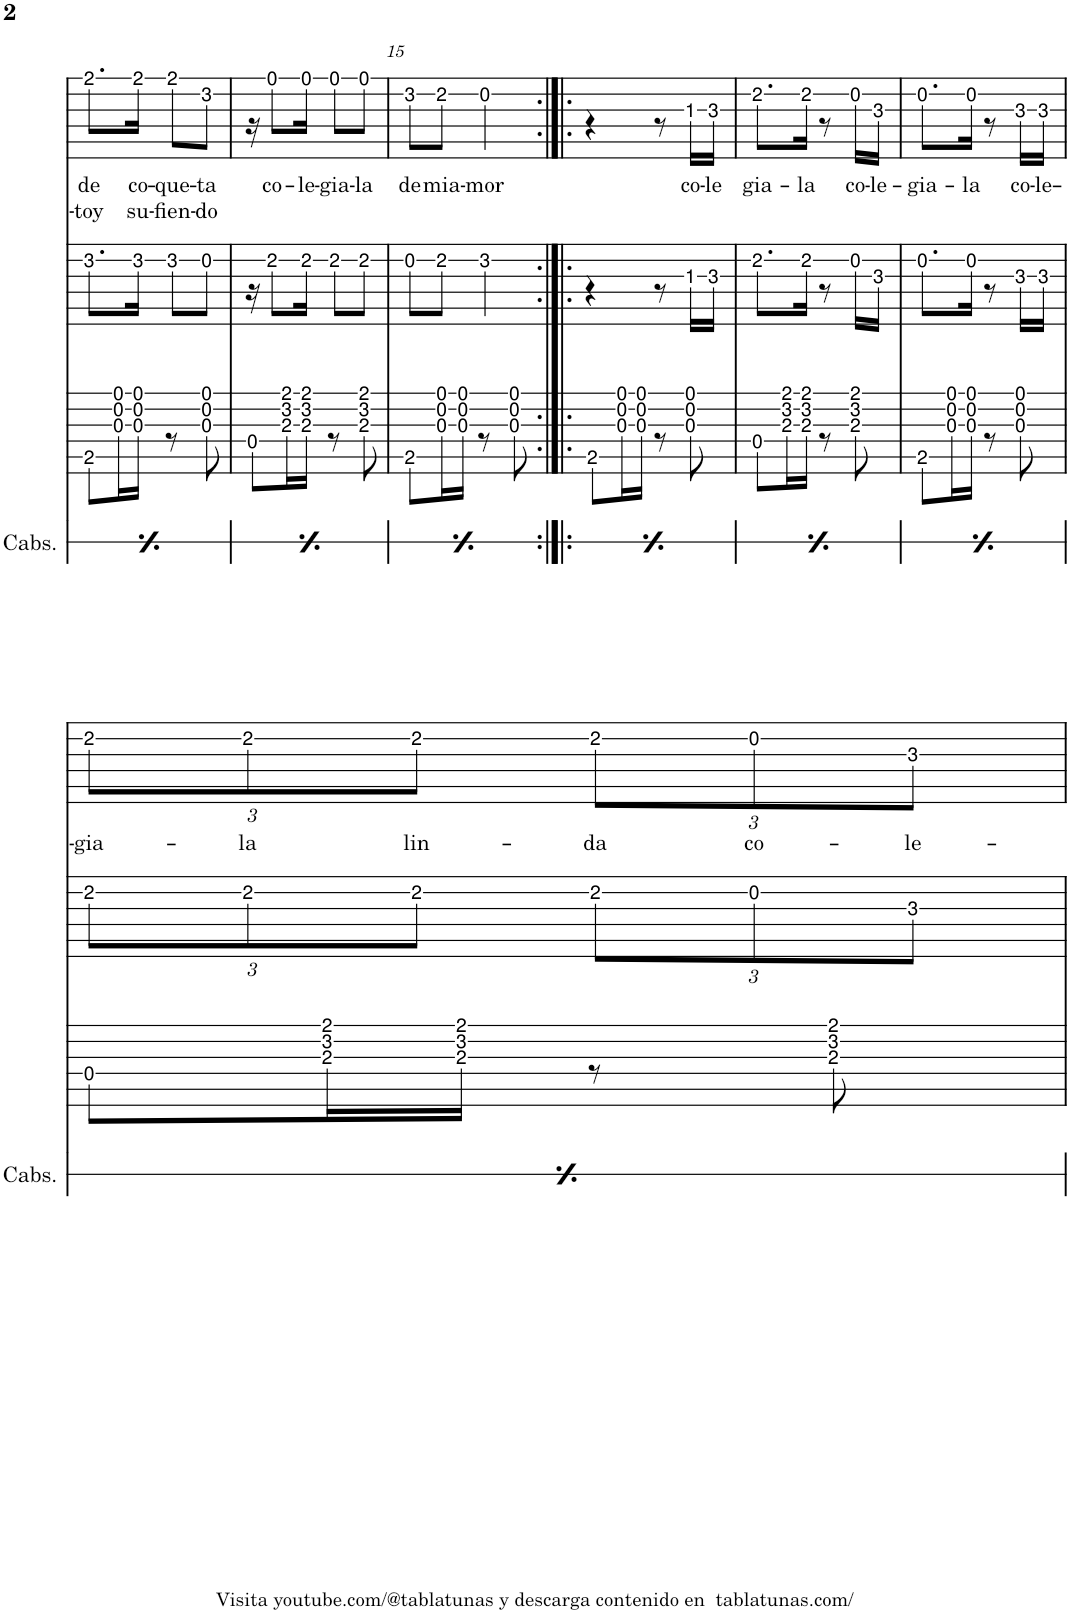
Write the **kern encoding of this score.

**kern	**kern	**kern	**kern	**text	**text
*part4	*part3	*part2	*part1	*part1	*part1
*staff4	*staff3	*staff2	*staff1	*staff1	*staff1
*I"Cabasa	*I"Guitarra	*I"Laúd	*I"Bandurria	*	*
*I'Cabs.	*	*	*	*	*
!!LO:PB:g=z
*clefX	*	*	*	*	*
*k[]	*k[f#]	*k[f#]	*k[f#]	*	*
*M2/4	*M2/4	*M2/4	*M2/4	*	*
=13	=13	=13	=13	=13	=13
!	!	!	!	!LO:LY:b	!LO:LY:b
8Re/L	8BB\L	8.g\L	8.bb\L	de	-toy
16Re/L	16G\ 16B\ 16e\L	.	.	.	.
!	!	!	!	!LO:LY:b	!LO:LY:b
16Re/JJ	16G\ 16B\ 16e\JJ	16g\Jk	16bb\Jk	co-	su-
!	!	!	!	!LO:LY:b	!LO:LY:b
8Re/L	8r	8g\L	8bb\L	-que-	-fien-
!	!	!	!	!LO:LY:b	!LO:LY:b
16Re/L	8G\ 8B\ 8e\	8e\J	8gg\J	-ta	-do
16Re/JJ	.	.	.	.	.
=14	=14	=14	=14	=14	=14
8Re/L	8D\L	16r	16r	.	.
!	!	!	!	!LO:LY:b	!
.	.	8f#\L	8aa\L	co-	.
16Re/L	16A\ 16d\ 16f#\L	.	.	.	.
!	!	!	!	!LO:LY:b	!
16Re/JJ	16A\ 16d\ 16f#\JJ	16f#\Jk	16aa\Jk	-le-	.
!	!	!	!	!LO:LY:b	!
8Re/L	8r	8f#\L	8aa\L	-gia-	.
!	!	!	!	!LO:LY:b	!
16Re/L	8A\ 8d\ 8f#\	8f#\J	8aa\J	-la	.
16Re/JJ	.	.	.	.	.
=15	=15	=15	=15	=15	=15
!	!	!	!	!LO:LY:b	!
8Re/L	8BB\L	8e\L	8gg\L	de	.
!	!	!	!	!LO:LY:b	!
16Re/L	16G\ 16B\ 16e\L	8f#\J	8ff#\J	mia-	.
16Re/JJ	16G\ 16B\ 16e\JJ	.	.	.	.
!	!	!	!	!LO:LY:b	!
8Re/L	8r	4g\	4ee\	-mor	.
16Re/L	8G\ 8B\ 8e\	.	.	.	.
16Re/JJ	.	.	.	.	.
=16:|!|:	=16:|!|:	=16:|!|:	=16:|!|:	=16:|!|:	=16:|!|:
8Re/L	8BB\L	4r	4r	.	.
16Re/L	16G\ 16B\ 16e\L	.	.	.	.
16Re/JJ	16G\ 16B\ 16e\JJ	.	.	.	.
8Re/L	8r	8r	8r	.	.
!	!	!	!	!LO:LY:b	!
16Re/L	8G\ 8B\ 8e\	16c\LL	16cc\LL	co-	.
!	!	!	!	!LO:LY:b	!
16Re/JJ	.	16d\JJ	16dd\JJ	-le	.
=17	=17	=17	=17	=17	=17
!	!	!	!	!LO:LY:b	!
8Re/L	8D\L	8.f#\L	8.ff#\L	-gia-	.
16Re/L	16A\ 16d\ 16f#\L	.	.	.	.
!	!	!	!	!LO:LY:b	!
16Re/JJ	16A\ 16d\ 16f#\JJ	16f#\Jk	16ff#\Jk	-la	.
8Re/L	8r	8r	8r	.	.
!	!	!	!	!LO:LY:b	!
16Re/L	8A\ 8d\ 8f#\	16e\LL	16ee\LL	co-	.
!	!	!	!	!LO:LY:b	!
16Re/JJ	.	16d\JJ	16dd\JJ	-le-	.
=18	=18	=18	=18	=18	=18
!	!	!	!	!LO:LY:b	!
8Re/L	8BB\L	8.e\L	8.ee\L	-gia-	.
16Re/L	16G\ 16B\ 16e\L	.	.	.	.
!	!	!	!	!LO:LY:b	!
16Re/JJ	16G\ 16B\ 16e\JJ	16e\Jk	16ee\Jk	-la	.
8Re/L	8r	8r	8r	.	.
!	!	!	!	!LO:LY:b	!
16Re/L	8G\ 8B\ 8e\	16d\LL	16dd\LL	co-	.
!	!	!	!	!LO:LY:b	!
16Re/JJ	.	16d\JJ	16dd\JJ	-le-	.
!!LO:LB:g=z
=19	=19	=19	=19	=19	=19
*	*	*Xbrackettup	*Xbrackettup	*	*
!	!	!	!	!LO:LY:b	!
8Re/L	8D\L	12f#\L	12ff#\L	-gia-	.
!	!	!	!	!LO:LY:b	!
.	.	12f#\	12ff#\	-la	.
16Re/L	16A\ 16d\ 16f#\L	.	.	.	.
!	!	!	!	!LO:LY:b	!
.	.	12f#\J	12ff#\J	lin-	.
16Re/JJ	16A\ 16d\ 16f#\JJ	.	.	.	.
!	!	!	!	!LO:LY:b	!
8Re/L	8r	12f#\L	12ff#\L	-da	.
!	!	!	!	!LO:LY:b	!
.	.	12e\	12ee\	co-	.
16Re/L	8A\ 8d\ 8f#\	.	.	.	.
!	!	!	!	!LO:LY:b	!
.	.	12d\J	12dd\J	-le-	.
16Re/JJ	.	.	.	.	.
=	=	=	=	=	=
*-	*-	*-	*-	*-	*-
